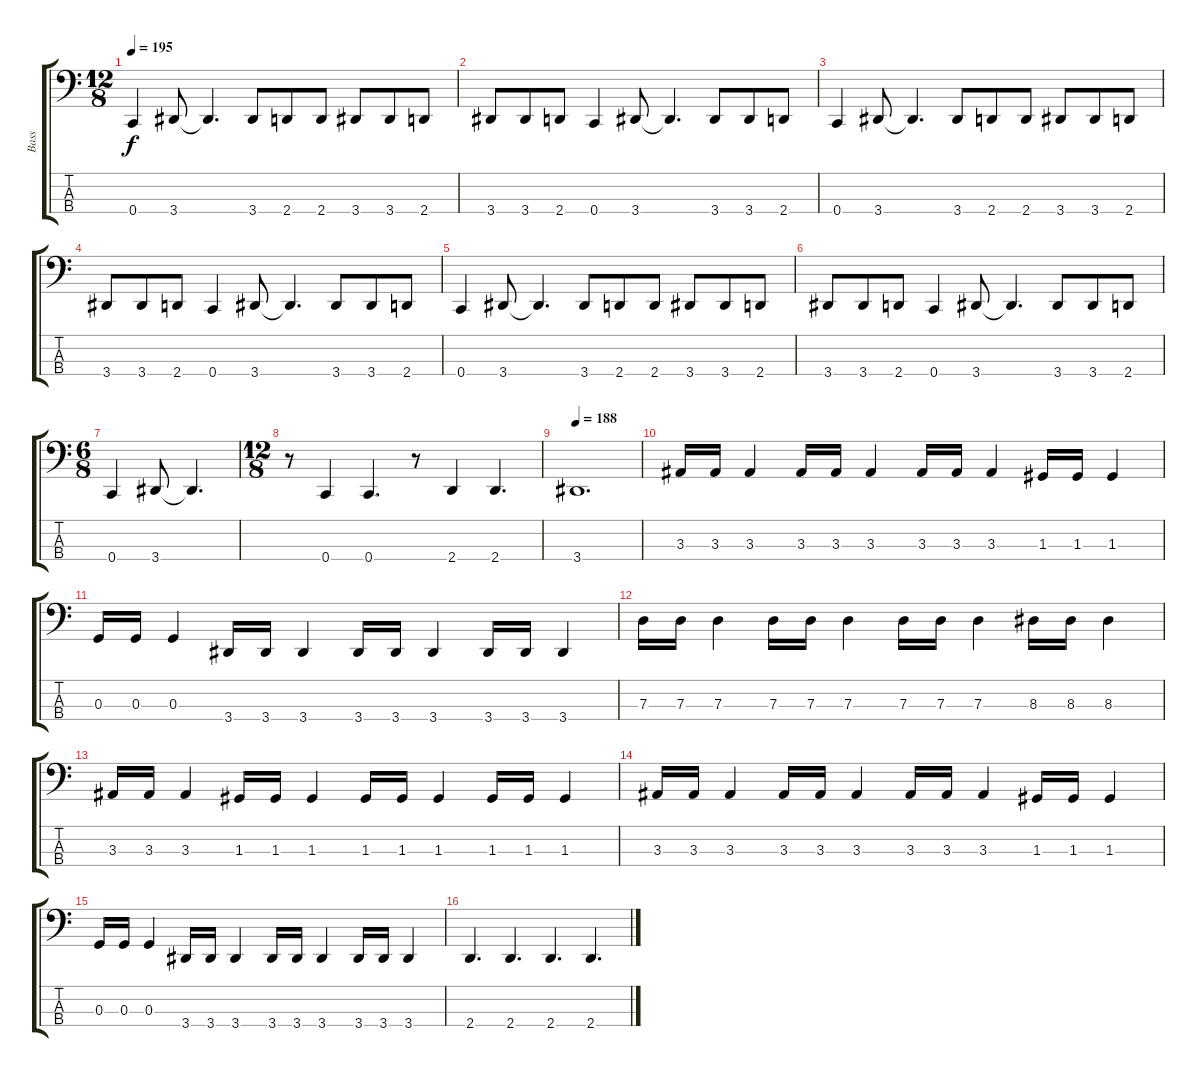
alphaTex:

\track ("Bass" "Bass") {instrument electricbasspick}
\staff {score tabs}
\tuning (F2 C2 G1 C1) {hide}
\ts (12 8)
\tempo 195
\clef f4
\ks c
0.4.4{dy f} 3.4.8 3.4{t}.4{d} 3.4.8 2.4.8 2.4.8 3.4.8 3.4.8 2.4.8 |
3.4.8 3.4.8 2.4.8 0.4.4 3.4.8 3.4{t}.4{d} 3.4.8 3.4.8 2.4.8 |
0.4.4 3.4.8 3.4{t}.4{d} 3.4.8 2.4.8 2.4.8 3.4.8 3.4.8 2.4.8 |
3.4.8 3.4.8 2.4.8 0.4.4 3.4.8 3.4{t}.4{d} 3.4.8 3.4.8 2.4.8 |
0.4.4 3.4.8 3.4{t}.4{d} 3.4.8 2.4.8 2.4.8 3.4.8 3.4.8 2.4.8 |
3.4.8 3.4.8 2.4.8 0.4.4 3.4.8 3.4{t}.4{d} 3.4.8 3.4.8 2.4.8 |
\ts (6 8)
0.4.4 3.4.8 3.4{t}.4{d} |
\ts (12 8)
r.8 0.4.4 0.4.4{d} r.8 2.4.4 2.4.4{d} |
\tempo 188
3.4.1{d} |
3.3.16 3.3.16 3.3.4 3.3.16 3.3.16 3.3.4 3.3.16 3.3.16 3.3.4 1.3.16 1.3.16 1.3.4 |
0.3.16 0.3.16 0.3.4 3.4.16 3.4.16 3.4.4 3.4.16 3.4.16 3.4.4 3.4.16 3.4.16 3.4.4 |
7.3.16 7.3.16 7.3.4 7.3.16 7.3.16 7.3.4 7.3.16 7.3.16 7.3.4 8.3.16 8.3.16 8.3.4 |
3.3.16 3.3.16 3.3.4 1.3.16 1.3.16 1.3.4 1.3.16 1.3.16 1.3.4 1.3.16 1.3.16 1.3.4 |
3.3.16 3.3.16 3.3.4 3.3.16 3.3.16 3.3.4 3.3.16 3.3.16 3.3.4 1.3.16 1.3.16 1.3.4 |
0.3.16 0.3.16 0.3.4 3.4.16 3.4.16 3.4.4 3.4.16 3.4.16 3.4.4 3.4.16 3.4.16 3.4.4 |
2.4.4{d} 2.4.4{d} 2.4.4{d} 2.4.4{d}
